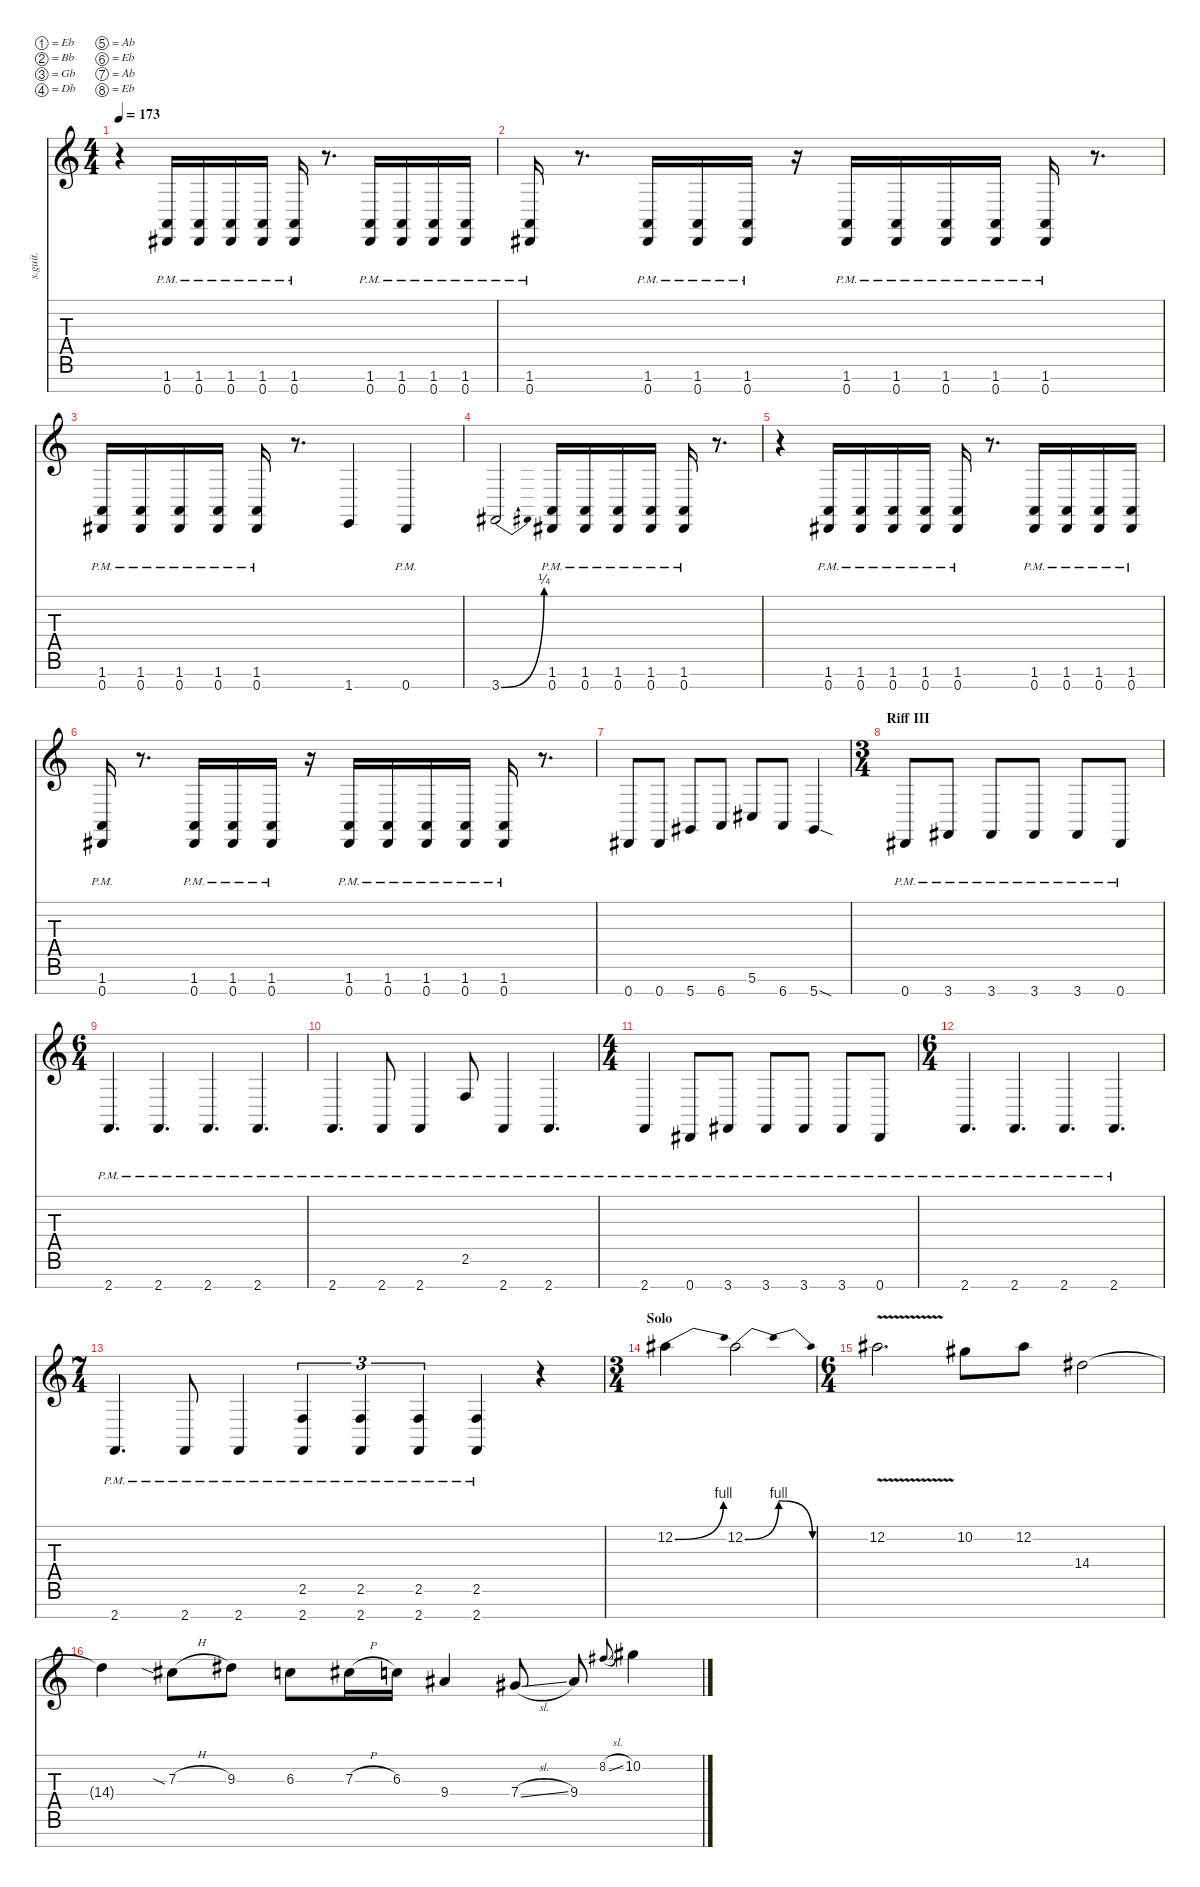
\defaultSystemsLayout 4
\hideDynamics
\bracketExtendMode nobrackets
\track ("IV" "s.guit.") {instrument distortionguitar}
\staff {score tabs}
\tuning (Eb4 Bb3 Gb3 Db3 Ab2 Eb2 Ab1 Eb1)
\ts (4 4)
\tempo 173
\clef g2
\ks c
r.4{dy mf} (0.8{pm acc #} 1.7{pm}).16{lyrics (0 "") lyrics (1 "") lyrics (2 "") lyrics (3 "") lyrics (4 "")} (0.8{pm acc #} 1.7{pm}).16{lyrics (0 "") lyrics (1 "") lyrics (2 "") lyrics (3 "") lyrics (4 "")} (0.8{pm acc #} 1.7{pm}).16{lyrics (0 "") lyrics (1 "") lyrics (2 "") lyrics (3 "") lyrics (4 "")} (0.8{pm acc #} 1.7{pm}).16{lyrics (0 "") lyrics (1 "") lyrics (2 "") lyrics (3 "") lyrics (4 "")} (0.8{pm acc #} 1.7{pm}).16{lyrics (0 "") lyrics (1 "") lyrics (2 "") lyrics (3 "") lyrics (4 "")} r.8{d} (0.8{pm acc #} 1.7{pm}).16{lyrics (0 "") lyrics (1 "") lyrics (2 "") lyrics (3 "") lyrics (4 "")} (0.8{pm acc #} 1.7{pm}).16{lyrics (0 "") lyrics (1 "") lyrics (2 "") lyrics (3 "") lyrics (4 "")} (0.8{pm acc #} 1.7{pm}).16{lyrics (0 "") lyrics (1 "") lyrics (2 "") lyrics (3 "") lyrics (4 "")} (0.8{pm acc #} 1.7{pm}).16{lyrics (0 "") lyrics (1 "") lyrics (2 "") lyrics (3 "") lyrics (4 "")} |
(0.8{pm acc #} 1.7{pm}).16{lyrics (0 "") lyrics (1 "") lyrics (2 "") lyrics (3 "") lyrics (4 "")} r.8{d} (0.8{pm acc #} 1.7{pm}).16{lyrics (0 "") lyrics (1 "") lyrics (2 "") lyrics (3 "") lyrics (4 "")} (0.8{pm acc #} 1.7{pm}).16{lyrics (0 "") lyrics (1 "") lyrics (2 "") lyrics (3 "") lyrics (4 "")} (0.8{pm acc #} 1.7{pm}).16{lyrics (0 "") lyrics (1 "") lyrics (2 "") lyrics (3 "") lyrics (4 "")} r.16 (0.8{pm acc #} 1.7{pm}).16{lyrics (0 "") lyrics (1 "") lyrics (2 "") lyrics (3 "") lyrics (4 "")} (0.8{pm acc #} 1.7{pm}).16{lyrics (0 "") lyrics (1 "") lyrics (2 "") lyrics (3 "") lyrics (4 "")} (0.8{pm acc #} 1.7{pm}).16{lyrics (0 "") lyrics (1 "") lyrics (2 "") lyrics (3 "") lyrics (4 "")} (0.8{pm acc #} 1.7{pm}).16{lyrics (0 "") lyrics (1 "") lyrics (2 "") lyrics (3 "") lyrics (4 "")} (0.8{pm acc #} 1.7{pm}).16{lyrics (0 "") lyrics (1 "") lyrics (2 "") lyrics (3 "") lyrics (4 "")} r.8{d} |
(0.8{pm acc #} 1.7{pm}).16{lyrics (0 "") lyrics (1 "") lyrics (2 "") lyrics (3 "") lyrics (4 "")} (0.8{pm acc #} 1.7{pm}).16{lyrics (0 "") lyrics (1 "") lyrics (2 "") lyrics (3 "") lyrics (4 "")} (0.8{pm acc #} 1.7{pm}).16{lyrics (0 "") lyrics (1 "") lyrics (2 "") lyrics (3 "") lyrics (4 "")} (0.8{pm acc #} 1.7{pm}).16{lyrics (0 "") lyrics (1 "") lyrics (2 "") lyrics (3 "") lyrics (4 "")} (0.8{pm acc #} 1.7{pm}).16{lyrics (0 "") lyrics (1 "") lyrics (2 "") lyrics (3 "") lyrics (4 "")} r.8{d} 1.8.4{lyrics (0 "") lyrics (1 "") lyrics (2 "") lyrics (3 "") lyrics (4 "")} 0.8{pm acc #}.4{lyrics (0 "") lyrics (1 "") lyrics (2 "") lyrics (3 "") lyrics (4 "")} |
3.8{be (bend 0 0 58.8 1) acc #}.2{lyrics (0 "") lyrics (1 "") lyrics (2 "") lyrics (3 "") lyrics (4 "")} (0.8{pm acc #} 1.7{pm}).16{lyrics (0 "") lyrics (1 "") lyrics (2 "") lyrics (3 "") lyrics (4 "")} (0.8{pm acc #} 1.7{pm}).16{lyrics (0 "") lyrics (1 "") lyrics (2 "") lyrics (3 "") lyrics (4 "")} (0.8{pm acc #} 1.7{pm}).16{lyrics (0 "") lyrics (1 "") lyrics (2 "") lyrics (3 "") lyrics (4 "")} (0.8{pm acc #} 1.7{pm}).16{lyrics (0 "") lyrics (1 "") lyrics (2 "") lyrics (3 "") lyrics (4 "")} (0.8{pm acc #} 1.7{pm}).16{lyrics (0 "") lyrics (1 "") lyrics (2 "") lyrics (3 "") lyrics (4 "")} r.8{d} |
r.4 (0.8{pm acc #} 1.7{pm}).16{lyrics (0 "") lyrics (1 "") lyrics (2 "") lyrics (3 "") lyrics (4 "")} (0.8{pm acc #} 1.7{pm}).16{lyrics (0 "") lyrics (1 "") lyrics (2 "") lyrics (3 "") lyrics (4 "")} (0.8{pm acc #} 1.7{pm}).16{lyrics (0 "") lyrics (1 "") lyrics (2 "") lyrics (3 "") lyrics (4 "")} (0.8{pm acc #} 1.7{pm}).16{lyrics (0 "") lyrics (1 "") lyrics (2 "") lyrics (3 "") lyrics (4 "")} (0.8{pm acc #} 1.7{pm}).16{lyrics (0 "") lyrics (1 "") lyrics (2 "") lyrics (3 "") lyrics (4 "")} r.8{d} (0.8{pm acc #} 1.7{pm}).16{lyrics (0 "") lyrics (1 "") lyrics (2 "") lyrics (3 "") lyrics (4 "")} (0.8{pm acc #} 1.7{pm}).16{lyrics (0 "") lyrics (1 "") lyrics (2 "") lyrics (3 "") lyrics (4 "")} (0.8{pm acc #} 1.7{pm}).16{lyrics (0 "") lyrics (1 "") lyrics (2 "") lyrics (3 "") lyrics (4 "")} (0.8{pm acc #} 1.7{pm}).16{lyrics (0 "") lyrics (1 "") lyrics (2 "") lyrics (3 "") lyrics (4 "")} |
(0.8{pm acc #} 1.7{pm}).16{lyrics (0 "") lyrics (1 "") lyrics (2 "") lyrics (3 "") lyrics (4 "")} r.8{d} (0.8{pm acc #} 1.7{pm}).16{lyrics (0 "") lyrics (1 "") lyrics (2 "") lyrics (3 "") lyrics (4 "")} (0.8{pm acc #} 1.7{pm}).16{lyrics (0 "") lyrics (1 "") lyrics (2 "") lyrics (3 "") lyrics (4 "")} (0.8{pm acc #} 1.7{pm}).16{lyrics (0 "") lyrics (1 "") lyrics (2 "") lyrics (3 "") lyrics (4 "")} r.16 (0.8{pm acc #} 1.7{pm}).16{lyrics (0 "") lyrics (1 "") lyrics (2 "") lyrics (3 "") lyrics (4 "")} (0.8{pm acc #} 1.7{pm}).16{lyrics (0 "") lyrics (1 "") lyrics (2 "") lyrics (3 "") lyrics (4 "")} (0.8{pm acc #} 1.7{pm}).16{lyrics (0 "") lyrics (1 "") lyrics (2 "") lyrics (3 "") lyrics (4 "")} (0.8{pm acc #} 1.7{pm}).16{lyrics (0 "") lyrics (1 "") lyrics (2 "") lyrics (3 "") lyrics (4 "")} (0.8{pm acc #} 1.7{pm}).16{lyrics (0 "") lyrics (1 "") lyrics (2 "") lyrics (3 "") lyrics (4 "")} r.8{d} |
0.8{acc #}.8{lyrics (0 "") lyrics (1 "") lyrics (2 "") lyrics (3 "") lyrics (4 "")} 0.8{acc #}.8{lyrics (0 "") lyrics (1 "") lyrics (2 "") lyrics (3 "") lyrics (4 "")} 5.8{acc #}.8{lyrics (0 "") lyrics (1 "") lyrics (2 "") lyrics (3 "") lyrics (4 "")} 6.8.8{lyrics (0 "") lyrics (1 "") lyrics (2 "") lyrics (3 "") lyrics (4 "")} 5.7{acc #}.8{lyrics (0 "") lyrics (1 "") lyrics (2 "") lyrics (3 "") lyrics (4 "")} 6.8.8{lyrics (0 "") lyrics (1 "") lyrics (2 "") lyrics (3 "") lyrics (4 "")} 5.8{sod acc #}.4{lyrics (0 "") lyrics (1 "") lyrics (2 "") lyrics (3 "") lyrics (4 "")} |
\ts (3 4)
\beaming (8 2 2 2 2)
\section ("" "Riff III")
0.8{pm acc #}.8{lyrics (0 "") lyrics (1 "") lyrics (2 "") lyrics (3 "") lyrics (4 "")} 3.8{pm acc #}.8{lyrics (0 "") lyrics (1 "") lyrics (2 "") lyrics (3 "") lyrics (4 "")} 3.8{pm acc #}.8{lyrics (0 "") lyrics (1 "") lyrics (2 "") lyrics (3 "") lyrics (4 "")} 3.8{pm acc #}.8{lyrics (0 "") lyrics (1 "") lyrics (2 "") lyrics (3 "") lyrics (4 "")} 3.8{pm acc #}.8{lyrics (0 "") lyrics (1 "") lyrics (2 "") lyrics (3 "") lyrics (4 "")} 0.8{pm acc #}.8{lyrics (0 "") lyrics (1 "") lyrics (2 "") lyrics (3 "") lyrics (4 "")} |
\ts (6 4)
\beaming (8 2 2 2 2)
2.8{pm}.4{d lyrics (0 "") lyrics (1 "") lyrics (2 "") lyrics (3 "") lyrics (4 "")} 2.8{pm}.4{d lyrics (0 "") lyrics (1 "") lyrics (2 "") lyrics (3 "") lyrics (4 "")} 2.8{pm}.4{d lyrics (0 "") lyrics (1 "") lyrics (2 "") lyrics (3 "") lyrics (4 "")} 2.8{pm}.4{d lyrics (0 "") lyrics (1 "") lyrics (2 "") lyrics (3 "") lyrics (4 "")} |
2.8{pm}.4{d lyrics (0 "") lyrics (1 "") lyrics (2 "") lyrics (3 "") lyrics (4 "")} 2.8{pm}.8{lyrics (0 "") lyrics (1 "") lyrics (2 "") lyrics (3 "") lyrics (4 "")} 2.8{pm}.4{lyrics (0 "") lyrics (1 "") lyrics (2 "") lyrics (3 "") lyrics (4 "")} 2.6{pm}.8{lyrics (0 "") lyrics (1 "") lyrics (2 "") lyrics (3 "") lyrics (4 "")} 2.8{pm}.4{lyrics (0 "") lyrics (1 "") lyrics (2 "") lyrics (3 "") lyrics (4 "")} 2.8{pm}.4{d lyrics (0 "") lyrics (1 "") lyrics (2 "") lyrics (3 "") lyrics (4 "")} |
\ts (4 4)
\beaming (8 2 2 2 2)
2.8{pm}.4{lyrics (0 "") lyrics (1 "") lyrics (2 "") lyrics (3 "") lyrics (4 "")} 0.8{pm acc #}.8{lyrics (0 "") lyrics (1 "") lyrics (2 "") lyrics (3 "") lyrics (4 "")} 3.8{pm acc #}.8{lyrics (0 "") lyrics (1 "") lyrics (2 "") lyrics (3 "") lyrics (4 "")} 3.8{pm acc #}.8{lyrics (0 "") lyrics (1 "") lyrics (2 "") lyrics (3 "") lyrics (4 "")} 3.8{pm acc #}.8{lyrics (0 "") lyrics (1 "") lyrics (2 "") lyrics (3 "") lyrics (4 "")} 3.8{pm acc #}.8{lyrics (0 "") lyrics (1 "") lyrics (2 "") lyrics (3 "") lyrics (4 "")} 0.8{pm acc #}.8{lyrics (0 "") lyrics (1 "") lyrics (2 "") lyrics (3 "") lyrics (4 "")} |
\ts (6 4)
\beaming (8 2 2 2 2)
2.8{pm}.4{d lyrics (0 "") lyrics (1 "") lyrics (2 "") lyrics (3 "") lyrics (4 "")} 2.8{pm}.4{d lyrics (0 "") lyrics (1 "") lyrics (2 "") lyrics (3 "") lyrics (4 "")} 2.8{pm}.4{d lyrics (0 "") lyrics (1 "") lyrics (2 "") lyrics (3 "") lyrics (4 "")} 2.8{pm}.4{d lyrics (0 "") lyrics (1 "") lyrics (2 "") lyrics (3 "") lyrics (4 "")} |
\ts (7 4)
\beaming (8 2 2 2 2)
2.8{pm}.4{d lyrics (0 "") lyrics (1 "") lyrics (2 "") lyrics (3 "") lyrics (4 "")} 2.8{pm}.8{lyrics (0 "") lyrics (1 "") lyrics (2 "") lyrics (3 "") lyrics (4 "")} 2.8{pm}.4{lyrics (0 "") lyrics (1 "") lyrics (2 "") lyrics (3 "") lyrics (4 "")} (2.8{pm} 2.6{pm}).4{tu (3 2) lyrics (0 "") lyrics (1 "") lyrics (2 "") lyrics (3 "") lyrics (4 "")} (2.6{pm} 2.8{pm}).4{tu (3 2) lyrics (0 "") lyrics (1 "") lyrics (2 "") lyrics (3 "") lyrics (4 "")} (2.6{pm} 2.8{pm}).4{tu (3 2) lyrics (0 "") lyrics (1 "") lyrics (2 "") lyrics (3 "") lyrics (4 "")} (2.8{pm} 2.6{pm}).4{lyrics (0 "") lyrics (1 "") lyrics (2 "") lyrics (3 "") lyrics (4 "")} r.4 |
\ts (3 4)
\beaming (8 2 2 2 2)
\section ("" "Solo")
12.2{be (bend 0 0 15 4) acc #}.4{lyrics (0 "") lyrics (1 "") lyrics (2 "") lyrics (3 "") lyrics (4 "")} 12.2{be (bendrelease 0 0 10.2 4 40.8 4 48 0) acc #}.2{lyrics (0 "") lyrics (1 "") lyrics (2 "") lyrics (3 "") lyrics (4 "")} |
\ts (6 4)
\beaming (8 2 2 2 2)
12.2{v acc #}.2{d lyrics (0 "") lyrics (1 "") lyrics (2 "") lyrics (3 "") lyrics (4 "")} 10.2{acc #}.8{lyrics (0 "") lyrics (1 "") lyrics (2 "") lyrics (3 "") lyrics (4 "")} 12.2{acc #}.8{lyrics (0 "") lyrics (1 "") lyrics (2 "") lyrics (3 "") lyrics (4 "")} 14.4{acc #}.2{lyrics (0 "") lyrics (1 "") lyrics (2 "") lyrics (3 "") lyrics (4 "")} |
14.4{t acc #}.4{lyrics (0 "") lyrics (1 "") lyrics (2 "") lyrics (3 "") lyrics (4 "")} 7.3{sia h acc #}.8{lyrics (0 "") lyrics (1 "") lyrics (2 "") lyrics (3 "") lyrics (4 "")} 9.3{acc #}.8{lyrics (0 "") lyrics (1 "") lyrics (2 "") lyrics (3 "") lyrics (4 "")} 6.3.8{lyrics (0 "") lyrics (1 "") lyrics (2 "") lyrics (3 "") lyrics (4 "")} 7.3{h acc #}.16{lyrics (0 "") lyrics (1 "") lyrics (2 "") lyrics (3 "") lyrics (4 "")} 6.3.16{lyrics (0 "") lyrics (1 "") lyrics (2 "") lyrics (3 "") lyrics (4 "")} 9.4{acc #}.4{lyrics (0 "") lyrics (1 "") lyrics (2 "") lyrics (3 "") lyrics (4 "")} 7.4{sl acc #}.8{lyrics (0 "") lyrics (1 "") lyrics (2 "") lyrics (3 "") lyrics (4 "")} 9.4{acc #}.8{lyrics (0 "") lyrics (1 "") lyrics (2 "") lyrics (3 "") lyrics (4 "")} 8.2{sl acc #}.8{lyrics (0 "") lyrics (1 "") lyrics (2 "") lyrics (3 "") lyrics (4 "") gr onbeat} 10.2{acc #}.4{lyrics (0 "") lyrics (1 "") lyrics (2 "") lyrics (3 "") lyrics (4 "")}
